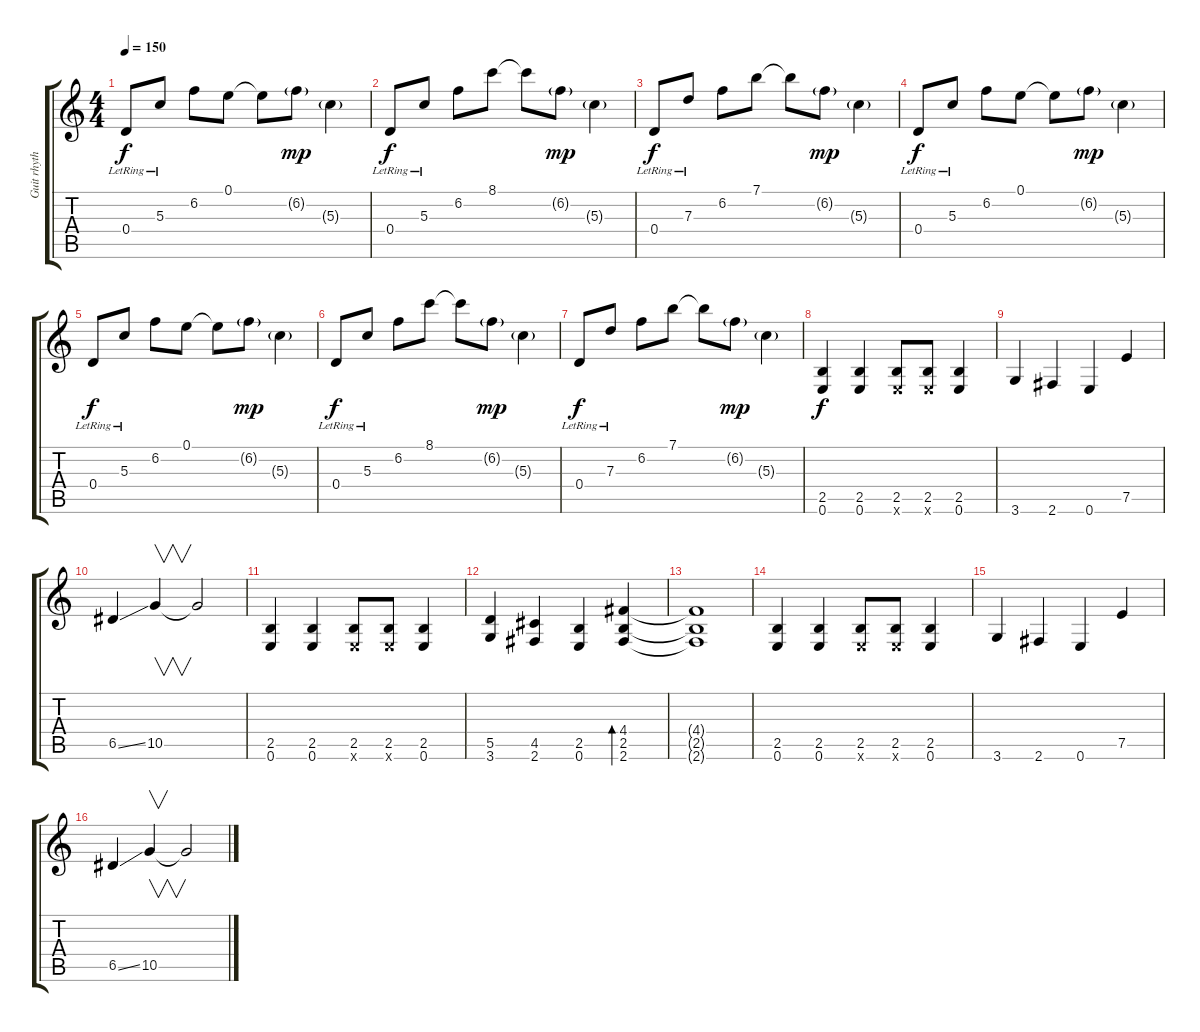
\track ("Guit rhythm" "Guit rhyth") {instrument distortionguitar}
\staff {score tabs}
\tuning (E4 B3 G3 D3 A2 E2) {hide}
\ts (4 4)
\tempo 150
\clef g2
\ks c
0.4{lr}.8{dy f} 5.3{lr}.8 6.2.8 0.1.8 0.1{t}.8 6.2{g}.8{dy mp} 5.3{g}.4 |
0.4{lr}.8{dy f} 5.3{lr}.8 6.2.8 8.1.8 8.1{t}.8 6.2{g}.8{dy mp} 5.3{g}.4 |
0.4{lr}.8{dy f} 7.3{lr}.8 6.2.8 7.1.8 7.1{t}.8 6.2{g}.8{dy mp} 5.3{g}.4 |
0.4{lr}.8{dy f} 5.3{lr}.8 6.2.8 0.1.8 0.1{t}.8 6.2{g}.8{dy mp} 5.3{g}.4 |
0.4{lr}.8{dy f} 5.3{lr}.8 6.2.8 0.1.8 0.1{t}.8 6.2{g}.8{dy mp} 5.3{g}.4 |
0.4{lr}.8{dy f} 5.3{lr}.8 6.2.8 8.1.8 8.1{t}.8 6.2{g}.8{dy mp} 5.3{g}.4 |
0.4{lr}.8{dy f} 7.3{lr}.8 6.2.8 7.1.8 7.1{t}.8 6.2{g}.8{dy mp} 5.3{g}.4 |
(2.5 0.6).4{dy f instrument distortionguitar} (2.5 0.6).4 (2.5 0.6{x}).8 (2.5 0.6{x}).8 (2.5 0.6).4 |
3.6.4 2.6.4 0.6.4 7.5.4 |
6.5{ss}.4 10.5.4{v} 10.5{t}.2 |
(2.5 0.6).4 (2.5 0.6).4 (2.5 0.6{x}).8 (2.5 0.6{x}).8 (2.5 0.6).4 |
(5.5 3.6).4 (4.5 2.6).4 (2.5 0.6).4 (4.4 2.5 2.6).4{bd 240} |
(4.4{t} 2.5{t} 2.6{t}).1 |
(2.5 0.6).4 (2.5 0.6).4 (2.5 0.6{x}).8 (2.5 0.6{x}).8 (2.5 0.6).4 |
3.6.4 2.6.4 0.6.4 7.5.4 |
6.5{ss}.4 10.5.4{v} 10.5{t}.2
